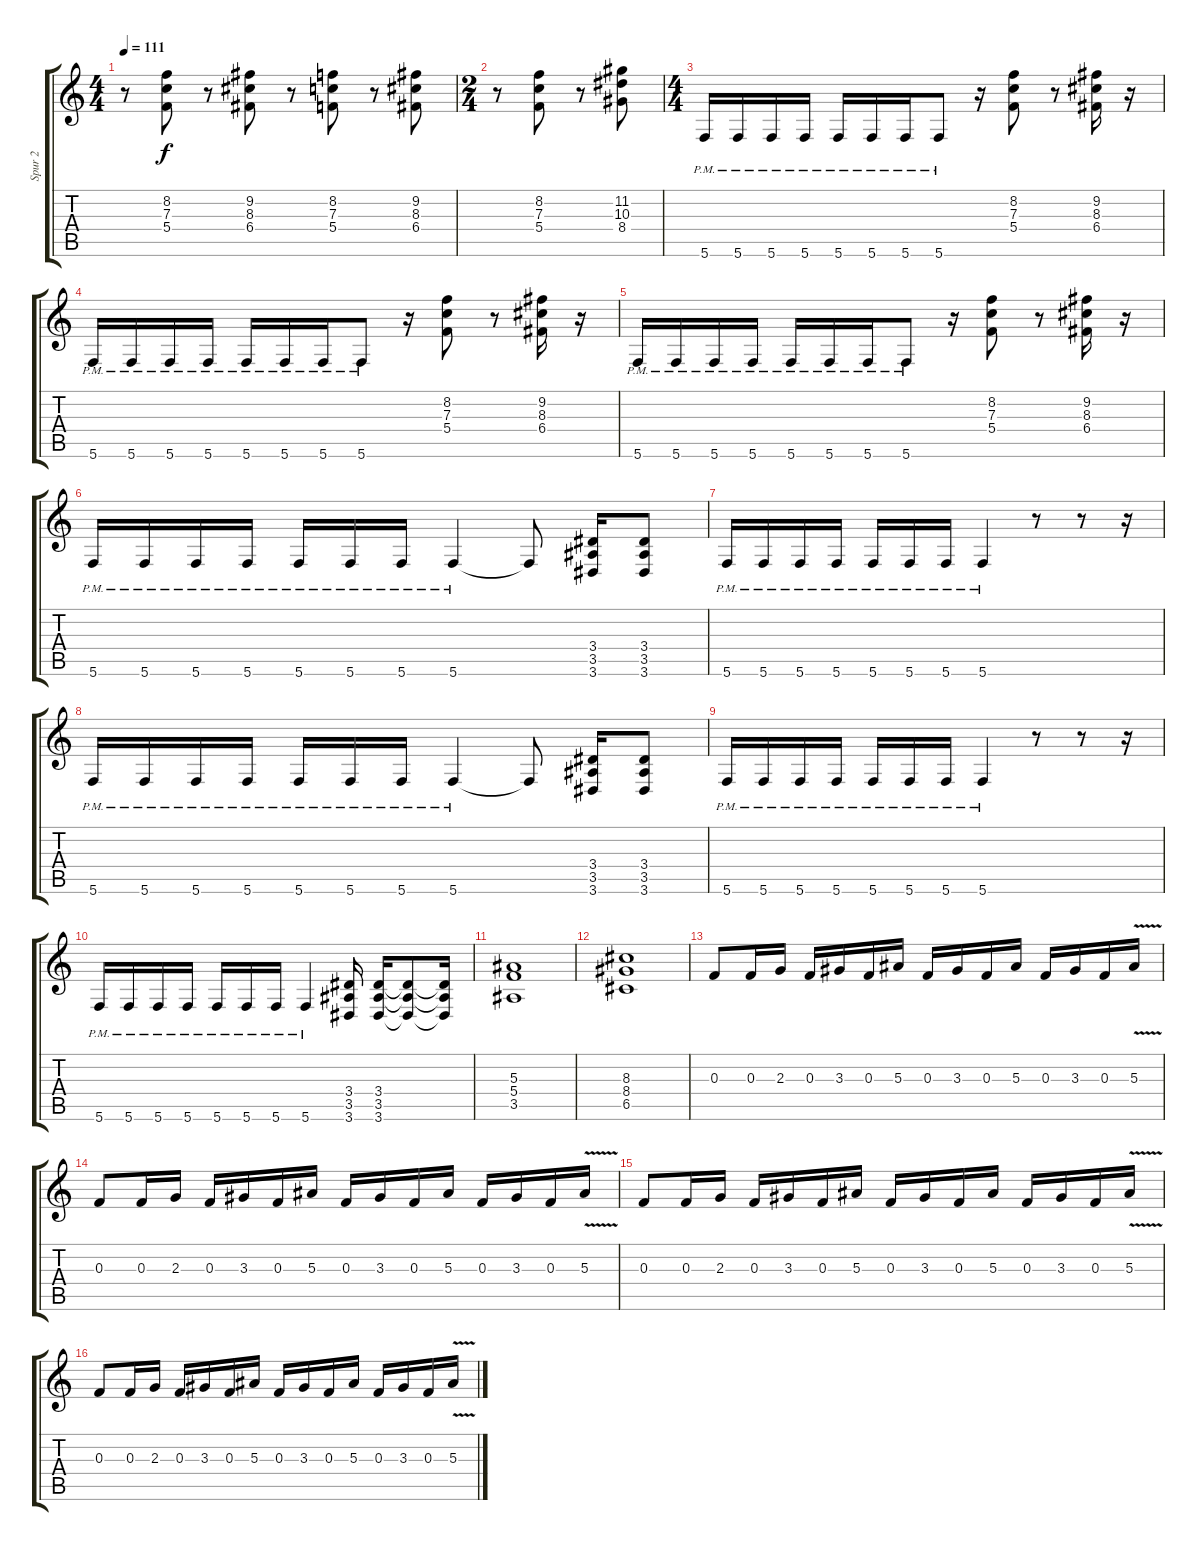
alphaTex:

\track ("Spur 2" "Spur 2") {instrument distortionguitar}
\staff {score tabs}
\tuning (D4 A3 F3 C3 G2 C2) {hide}
\ts (4 4)
\tempo 111
\clef g2
\ks c
r.8{dy f} (8.2 7.3 5.4).8 r.8 (9.2 8.3 6.4).8 r.8 (8.2 7.3 5.4).8 r.8 (9.2 8.3 6.4).8 |
\ts (2 4)
r.8 (8.2 7.3 5.4).8 r.8 (11.2 10.3 8.4).8 |
\ts (4 4)
5.6{pm}.16 5.6{pm}.16 5.6{pm}.16 5.6{pm}.16 5.6{pm}.16 5.6{pm}.16 5.6{pm}.16 5.6{pm}.8 r.16 (8.2 7.3 5.4).8 r.8 (9.2 8.3 6.4).16 r.16 |
5.6{pm}.16 5.6{pm}.16 5.6{pm}.16 5.6{pm}.16 5.6{pm}.16 5.6{pm}.16 5.6{pm}.16 5.6{pm}.8 r.16 (8.2 7.3 5.4).8 r.8 (9.2 8.3 6.4).16 r.16 |
5.6{pm}.16 5.6{pm}.16 5.6{pm}.16 5.6{pm}.16 5.6{pm}.16 5.6{pm}.16 5.6{pm}.16 5.6{pm}.8 r.16 (8.2 7.3 5.4).8 r.8 (9.2 8.3 6.4).16 r.16 |
5.6{pm}.16 5.6{pm}.16 5.6{pm}.16 5.6{pm}.16 5.6{pm}.16 5.6{pm}.16 5.6{pm}.16 5.6{pm}.4 5.6{t}.8 (3.4 3.5 3.6).16 (3.4 3.5 3.6).8 |
5.6{pm}.16 5.6{pm}.16 5.6{pm}.16 5.6{pm}.16 5.6{pm}.16 5.6{pm}.16 5.6{pm}.16 5.6{pm}.4 r.8 r.8 r.16 |
5.6{pm}.16 5.6{pm}.16 5.6{pm}.16 5.6{pm}.16 5.6{pm}.16 5.6{pm}.16 5.6{pm}.16 5.6{pm}.4 5.6{t}.8 (3.4 3.5 3.6).16 (3.4 3.5 3.6).8 |
5.6{pm}.16 5.6{pm}.16 5.6{pm}.16 5.6{pm}.16 5.6{pm}.16 5.6{pm}.16 5.6{pm}.16 5.6{pm}.4 r.8 r.8 r.16 |
5.6{pm}.16 5.6{pm}.16 5.6{pm}.16 5.6{pm}.16 5.6{pm}.16 5.6{pm}.16 5.6{pm}.16 5.6{pm}.4 (3.4 3.5 3.6).16 (3.4 3.5 3.6).16 (3.4{t} 3.5{t} 3.6{t}).8 (3.4{t} 3.5{t} 3.6{t}).16 |
(5.3 5.4 3.5).1 |
(8.3 8.4 6.5).1 |
0.3.8 0.3.16 2.3.16 0.3.16 3.3.16 0.3.16 5.3.16 0.3.16 3.3.16 0.3.16 5.3.16 0.3.16 3.3.16 0.3.16 5.3{v}.16 |
0.3.8 0.3.16 2.3.16 0.3.16 3.3.16 0.3.16 5.3.16 0.3.16 3.3.16 0.3.16 5.3.16 0.3.16 3.3.16 0.3.16 5.3{v}.16 |
0.3.8 0.3.16 2.3.16 0.3.16 3.3.16 0.3.16 5.3.16 0.3.16 3.3.16 0.3.16 5.3.16 0.3.16 3.3.16 0.3.16 5.3{v}.16 |
0.3.8 0.3.16 2.3.16 0.3.16 3.3.16 0.3.16 5.3.16 0.3.16 3.3.16 0.3.16 5.3.16 0.3.16 3.3.16 0.3.16 5.3{v}.16
